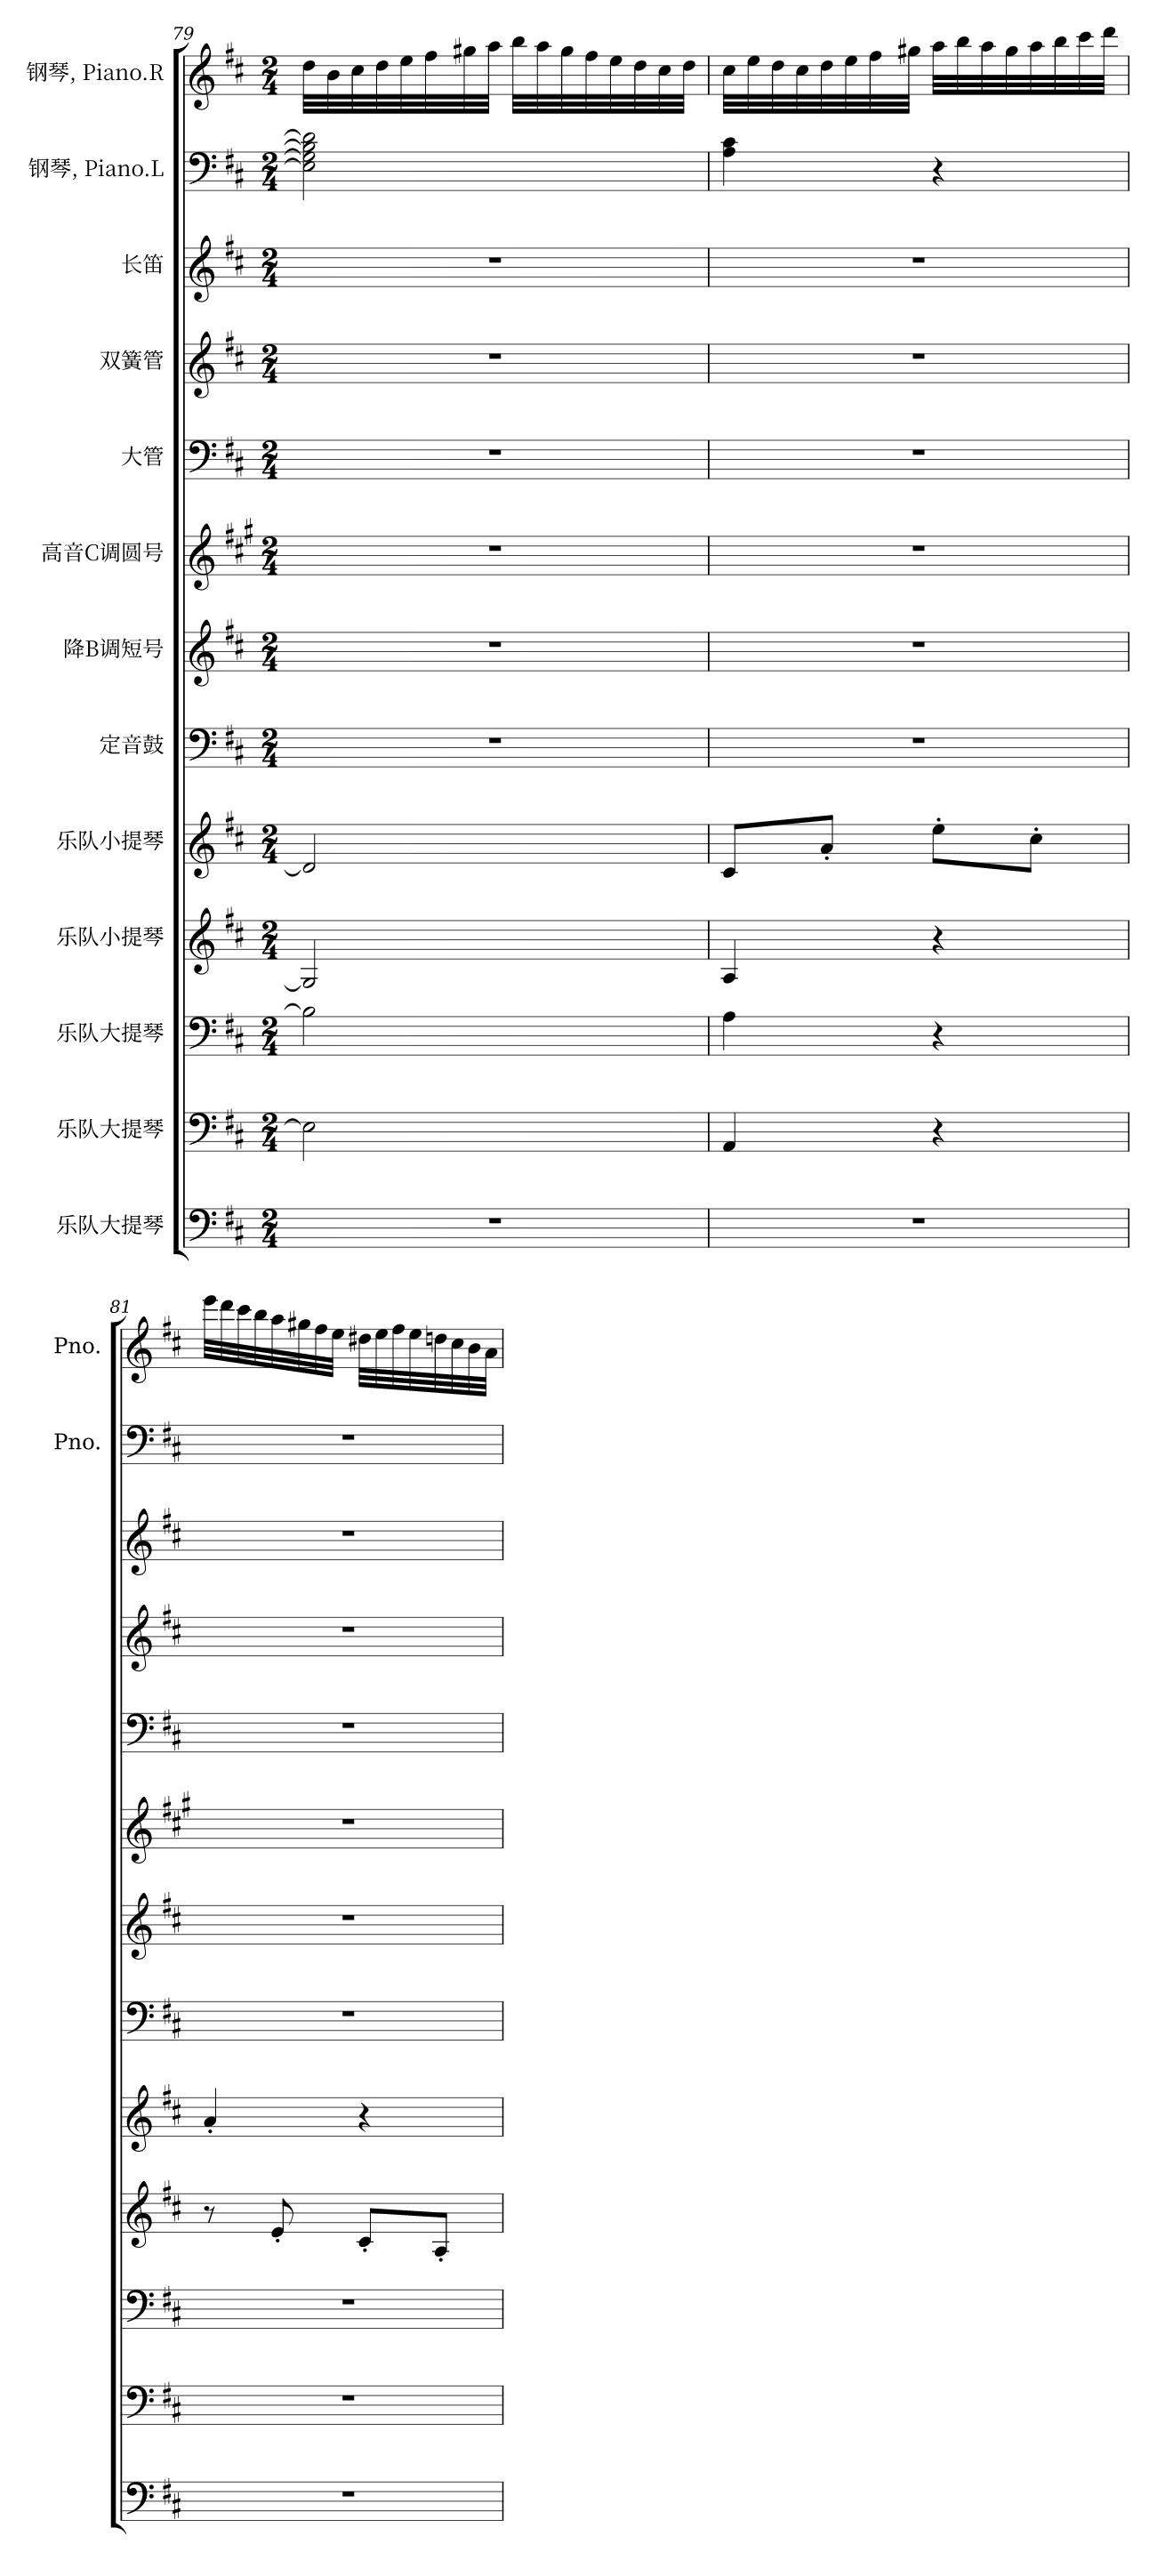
**kern	**kern	**kern	**kern	**kern	**kern	**kern	**kern	**kern	**kern	**kern	**kern	**kern
*part13	*part12	*part11	*part10	*part9	*part8	*part7	*part6	*part5	*part4	*part3	*part2	*part1
*staff13	*staff12	*staff11	*staff10	*staff9	*staff8	*staff7	*staff6	*staff5	*staff4	*staff3	*staff2	*staff1
*I"乐队大提琴	*I"乐队大提琴	*I"乐队大提琴	*I"乐队小提琴	*I"乐队小提琴	*I"定音鼓	*I"降B调短号	*I"高音C调圆号	*I"大管	*I"双簧管	*I"长笛	*I"钢琴, Piano.L	*I"钢琴, Piano.R
*	*	*	*	*	*	*	*	*	*	*	*I'Pno.	*I'Pno.
!!LO:PB:g=z
*clefF4	*clefF4	*clefF4	*clefG2	*clefG2	*clefF4	*clefG2	*clefG2	*clefF4	*clefG2	*clefG2	*clefF4	*clefG2
*	*	*	*	*	*	*ITrd1c2	*ITrd4c7	*	*	*	*	*
*k[f#c#]	*k[f#c#]	*k[f#c#]	*k[f#c#]	*k[f#c#]	*k[f#c#]	*k[]	*k[f#c#]	*k[f#c#]	*k[f#c#]	*k[f#c#]	*k[f#c#]	*k[f#c#]
*M2/4	*M2/4	*M2/4	*M2/4	*M2/4	*M2/4	*M2/4	*M2/4	*M2/4	*M2/4	*M2/4	*M2/4	*M2/4
=79	=79	=79	=79	=79	=79	=79	=79	=79	=79	=79	=79	=79
2r	2E\]	2B\]	2G#/]	2d/]	2r	2r	2r	2r	2r	2r	2E\] 2G#\] 2B\] 2d\]	32dd\LLL
.	.	.	.	.	.	.	.	.	.	.	.	32b\
.	.	.	.	.	.	.	.	.	.	.	.	32cc#\
.	.	.	.	.	.	.	.	.	.	.	.	32dd\
.	.	.	.	.	.	.	.	.	.	.	.	32ee\
.	.	.	.	.	.	.	.	.	.	.	.	32ff#\
.	.	.	.	.	.	.	.	.	.	.	.	32gg#X\
.	.	.	.	.	.	.	.	.	.	.	.	32aa\JJJ
.	.	.	.	.	.	.	.	.	.	.	.	32bb\LLL
.	.	.	.	.	.	.	.	.	.	.	.	32aa\
.	.	.	.	.	.	.	.	.	.	.	.	32gg#\
.	.	.	.	.	.	.	.	.	.	.	.	32ff#\
.	.	.	.	.	.	.	.	.	.	.	.	32ee\
.	.	.	.	.	.	.	.	.	.	.	.	32dd\
.	.	.	.	.	.	.	.	.	.	.	.	32cc#\
.	.	.	.	.	.	.	.	.	.	.	.	32dd\JJJ
=80	=80	=80	=80	=80	=80	=80	=80	=80	=80	=80	=80	=80
2r	4AA/	4A\	4A/	8c#/L	2r	2r	2r	2r	2r	2r	4A\ 4c#\	32cc#\LLL
.	.	.	.	.	.	.	.	.	.	.	.	32ee\
.	.	.	.	.	.	.	.	.	.	.	.	32dd\
.	.	.	.	.	.	.	.	.	.	.	.	32cc#\
.	.	.	.	8a'/J	.	.	.	.	.	.	.	32dd\
.	.	.	.	.	.	.	.	.	.	.	.	32ee\
.	.	.	.	.	.	.	.	.	.	.	.	32ff#\
.	.	.	.	.	.	.	.	.	.	.	.	32gg#X\JJJ
.	4r	4r	4r	8ee'\L	.	.	.	.	.	.	4r	32aa\LLL
.	.	.	.	.	.	.	.	.	.	.	.	32bb\
.	.	.	.	.	.	.	.	.	.	.	.	32aa\
.	.	.	.	.	.	.	.	.	.	.	.	32gg#\
.	.	.	.	8cc#'\J	.	.	.	.	.	.	.	32aa\
.	.	.	.	.	.	.	.	.	.	.	.	32bb\
.	.	.	.	.	.	.	.	.	.	.	.	32ccc#\
.	.	.	.	.	.	.	.	.	.	.	.	32ddd\JJJ
!!LO:PB:g=z
=81	=81	=81	=81	=81	=81	=81	=81	=81	=81	=81	=81	=81
2r	2r	2r	8r	4a'/	2r	2r	2r	2r	2r	2r	2r	32eee\LLL
.	.	.	.	.	.	.	.	.	.	.	.	32ddd\
.	.	.	.	.	.	.	.	.	.	.	.	32ccc#\
.	.	.	.	.	.	.	.	.	.	.	.	32bb\
.	.	.	8e'/	.	.	.	.	.	.	.	.	32aa\
.	.	.	.	.	.	.	.	.	.	.	.	32gg#X\
.	.	.	.	.	.	.	.	.	.	.	.	32ff#\
.	.	.	.	.	.	.	.	.	.	.	.	32ee\JJJ
.	.	.	8c#'/L	4r	.	.	.	.	.	.	.	32dd#X\LLL
.	.	.	.	.	.	.	.	.	.	.	.	32ee\
.	.	.	.	.	.	.	.	.	.	.	.	32ff#\
.	.	.	.	.	.	.	.	.	.	.	.	32ee\
.	.	.	8A'/J	.	.	.	.	.	.	.	.	32ddn\
.	.	.	.	.	.	.	.	.	.	.	.	32cc#\
.	.	.	.	.	.	.	.	.	.	.	.	32b\
.	.	.	.	.	.	.	.	.	.	.	.	32a\JJJ
=	=	=	=	=	=	=	=	=	=	=	=	=
*-	*-	*-	*-	*-	*-	*-	*-	*-	*-	*-	*-	*-
